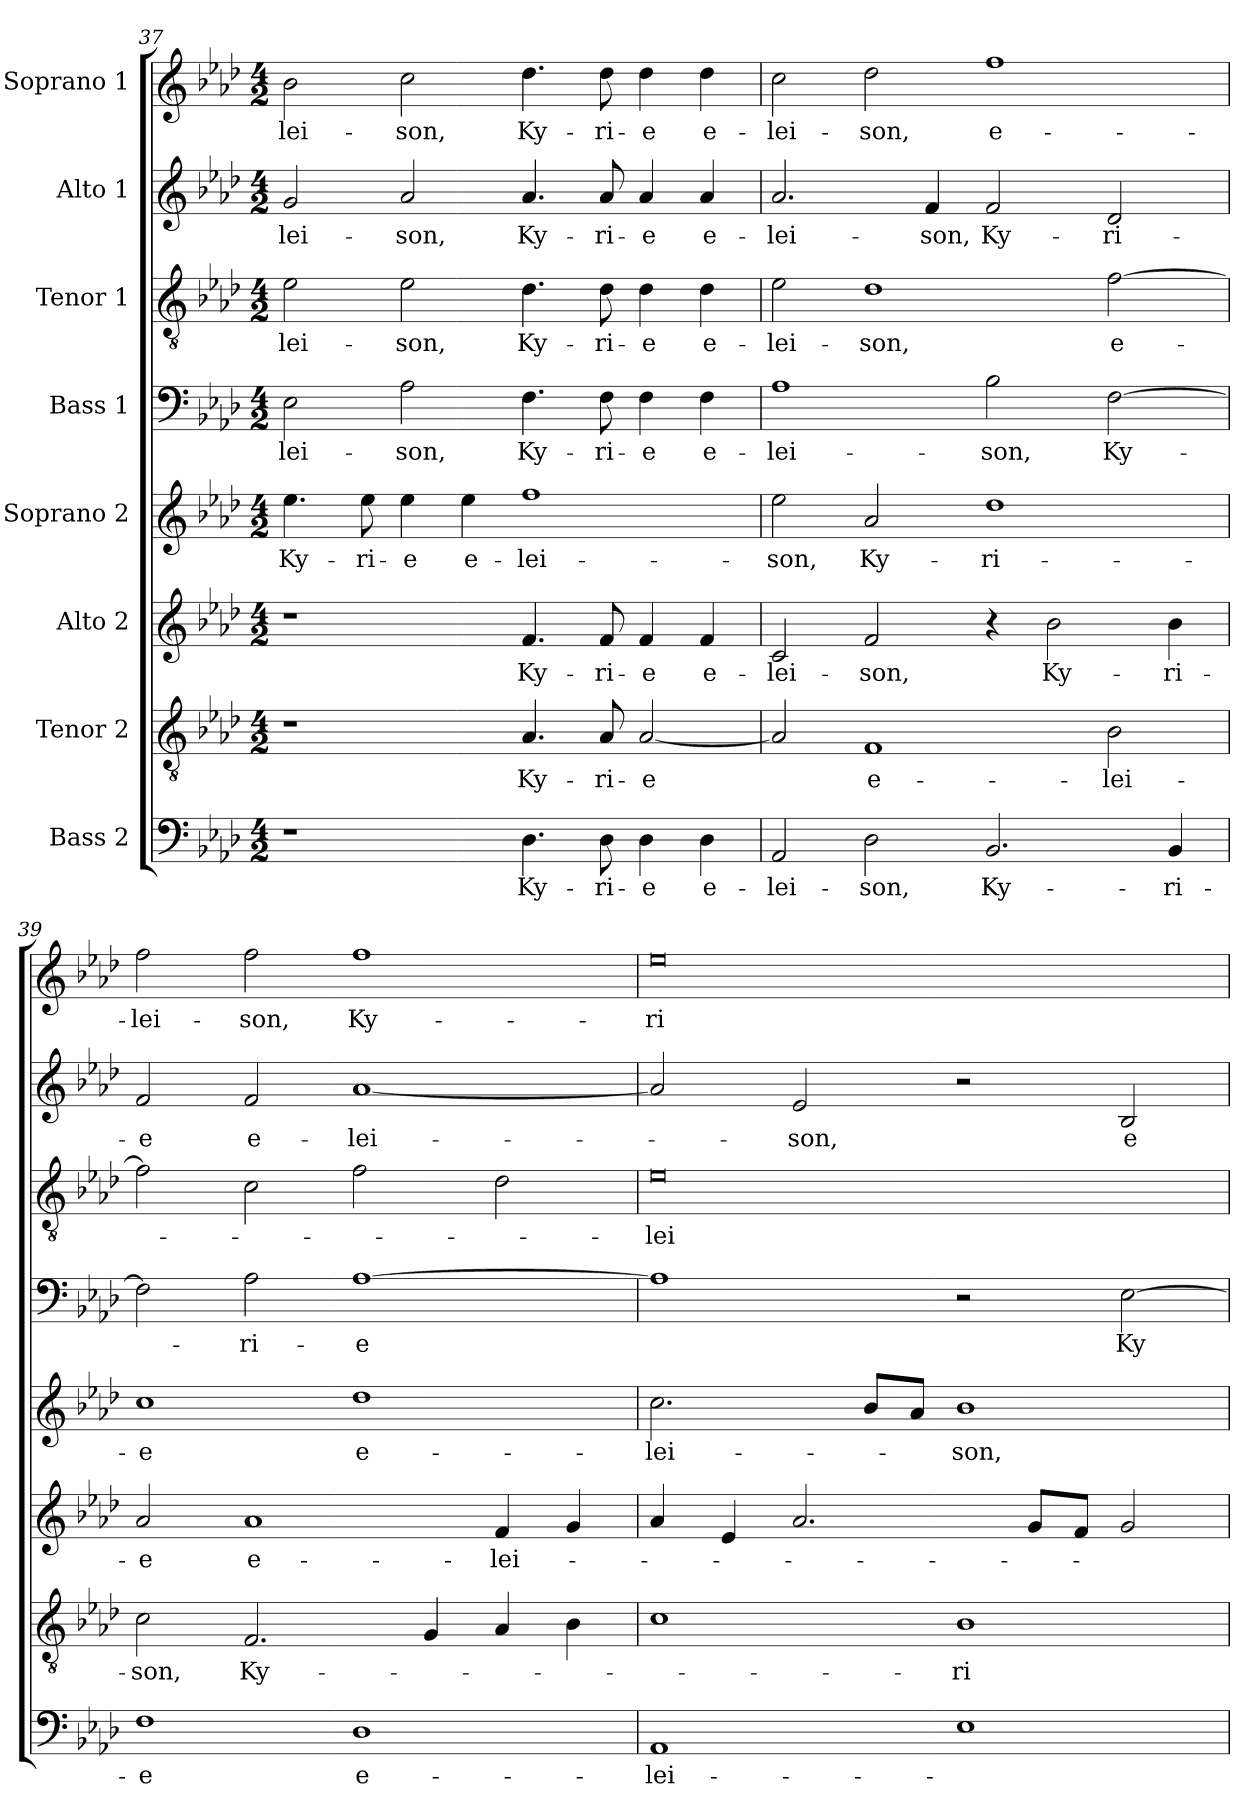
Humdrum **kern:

**kern	**text	**kern	**text	**kern	**text	**kern	**text	**kern	**text	**kern	**text	**kern	**text	**kern	**text
*part8	*part8	*part7	*part7	*part6	*part6	*part5	*part5	*part4	*part4	*part3	*part3	*part2	*part2	*part1	*part1
*staff8	*staff8	*staff7	*staff7	*staff6	*staff6	*staff5	*staff5	*staff4	*staff4	*staff3	*staff3	*staff2	*staff2	*staff1	*staff1
*I"Bass 2	*	*I"Tenor 2	*	*I"Alto 2	*	*I"Soprano 2	*	*I"Bass 1	*	*I"Tenor 1	*	*I"Alto 1	*	*I"Soprano 1	*
*clefF4	*	*clefGv2	*	*clefG2	*	*clefG2	*	*clefF4	*	*clefGv2	*	*clefG2	*	*clefG2	*
*k[b-e-a-d-]	*	*k[b-e-a-d-]	*	*k[b-e-a-d-]	*	*k[b-e-a-d-]	*	*k[b-e-a-d-]	*	*k[b-e-a-d-]	*	*k[b-e-a-d-]	*	*k[b-e-a-d-]	*
*A-:	*	*A-:	*	*A-:	*	*A-:	*	*A-:	*	*A-:	*	*A-:	*	*A-:	*
*M4/2	*	*M4/2	*	*M4/2	*	*M4/2	*	*M4/2	*	*M4/2	*	*M4/2	*	*M4/2	*
=37	=37	=37	=37	=37	=37	=37	=37	=37	=37	=37	=37	=37	=37	=37	=37
1r	.	1r	.	1r	.	4.ee-\	Ky-	2E-\	-lei-	2e-\	-lei-	2g/	-lei-	2b-\	-lei-
.	.	.	.	.	.	8ee-\	-ri-	.	.	.	.	.	.	.	.
.	.	.	.	.	.	4ee-\	-e	2A-\	-son,	2e-\	-son,	2a-/	-son,	2cc\	-son,
.	.	.	.	.	.	4ee-\	e-	.	.	.	.	.	.	.	.
4.D-\	Ky-	4.A-/	Ky-	4.f/	Ky-	1ff	-lei-	4.F\	Ky-	4.d-\	Ky-	4.a-/	Ky-	4.dd-\	Ky-
8D-\	-ri-	8A-/	-ri-	8f/	-ri-	.	.	8F\	-ri-	8d-\	-ri-	8a-/	-ri-	8dd-\	-ri-
4D-\	-e	[2A-/	-e	4f/	-e	.	.	4F\	-e	4d-\	-e	4a-/	-e	4dd-\	-e
4D-\	e-	.	.	4f/	e-	.	.	4F\	e-	4d-\	e-	4a-/	e-	4dd-\	e-
!!LO:LB:g=z
=38	=38	=38	=38	=38	=38	=38	=38	=38	=38	=38	=38	=38	=38	=38	=38
2AA-/	-lei-	2A-/]	.	2c/	-lei-	2ee-\	-son,	1A-	-lei-	2e-\	-lei-	2.a-/	-lei-	2cc\	-lei-
2D-\	-son,	1F	e-	2f/	-son,	2a-/	Ky-	.	.	1d-	-son,	.	.	2dd-\	-son,
.	.	.	.	.	.	.	.	.	.	.	.	4f/	-son,	.	.
2.BB-/	Ky-	.	.	4r	.	1dd-	-ri-	2B-\	-son,	.	.	2f/	Ky-	1ff	e-
.	.	.	.	2b-\	Ky-	.	.	.	.	.	.	.	.	.	.
.	.	2B-\	-lei-	.	.	.	.	[2F\	Ky-	[2f\	e-	2d-/	-ri-	.	.
4BB-/	-ri-	.	.	4b-\	-ri-	.	.	.	.	.	.	.	.	.	.
=39	=39	=39	=39	=39	=39	=39	=39	=39	=39	=39	=39	=39	=39	=39	=39
1F	-e	2c\	-son,	2a-/	-e	1cc	-e	2F\]	.	2f\]	.	2f/	-e	2ff\	-lei-
.	.	2.F/	Ky-	1a-	e-	.	.	2A-\	-ri-	2c\	.	2f/	e-	2ff\	-son,
1D-	e-	.	.	.	.	1dd-	e-	[1A-	-e	2f\	.	[1a-	-lei-	1ff	Ky-
.	.	4G/	.	.	.	.	.	.	.	.	.	.	.	.	.
.	.	4A-/	.	4f/	-lei-	.	.	.	.	2d-\	.	.	.	.	.
.	.	4B-\	.	4g/	.	.	.	.	.	.	.	.	.	.	.
=40	=40	=40	=40	=40	=40	=40	=40	=40	=40	=40	=40	=40	=40	=40	=40
1AA-	-lei-	1c	.	4a-/	.	2.cc\	-lei-	1A-]	.	0e-	-lei-	2a-/]	.	0ee-	-ri-
.	.	.	.	4e-/	.	.	.	.	.	.	.	.	.	.	.
.	.	.	.	2.a-/	.	.	.	.	.	.	.	2e-/	-son,	.	.
.	.	.	.	.	.	8b-/L	.	.	.	.	.	.	.	.	.
.	.	.	.	.	.	8a-/J	.	.	.	.	.	.	.	.	.
1E-	.	1B-	-ri-	.	.	1b-	-son,	2r	.	.	.	2r	.	.	.
.	.	.	.	8g/L	.	.	.	.	.	.	.	.	.	.	.
.	.	.	.	8f/J	.	.	.	.	.	.	.	.	.	.	.
.	.	.	.	2g/	.	.	.	[2E-\	Ky-	.	.	2B-/	e-	.	.
=	=	=	=	=	=	=	=	=	=	=	=	=	=	=	=
*-	*-	*-	*-	*-	*-	*-	*-	*-	*-	*-	*-	*-	*-	*-	*-
